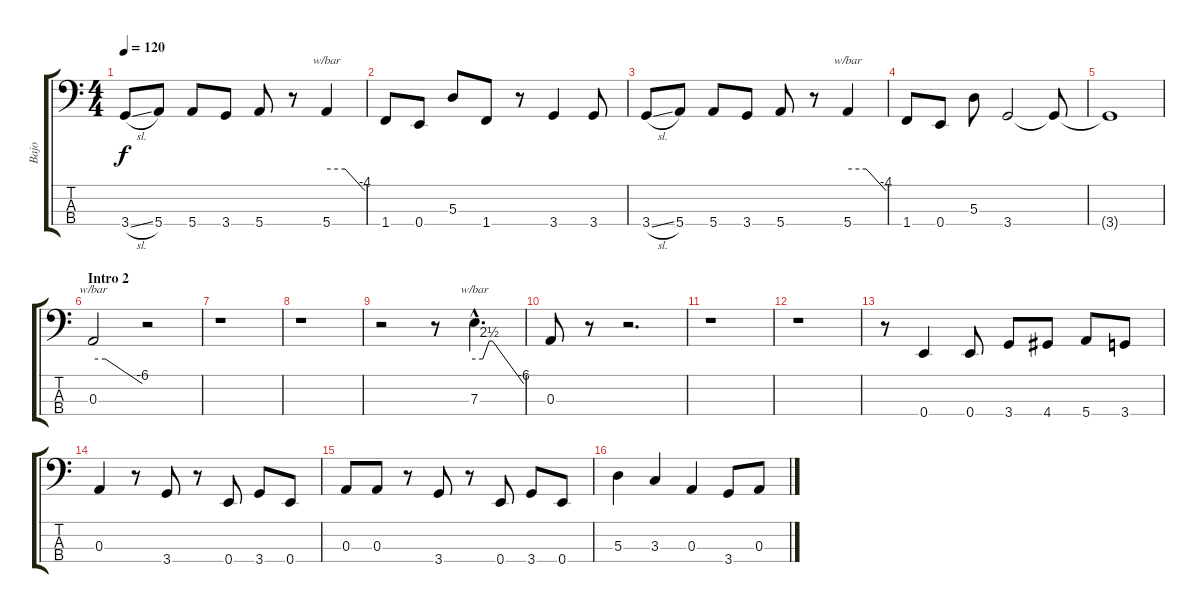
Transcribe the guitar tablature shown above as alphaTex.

\track ("Bajo" "Bajo") {instrument electricbasspick}
\staff {score tabs}
\tuning (G2 D2 A1 E1) {hide}
\ts (4 4)
\tempo 120
\clef f4
\ks c
3.4{sl}.8{dy f} 5.4.8 5.4.8 3.4.8 5.4.8 r.8 5.4.4{tbe (custom default 0 0 29 0 60 -16)} |
1.4.8 0.4.8 5.3.8 1.4.8 r.8 3.4.4 3.4.8 |
3.4{sl}.8 5.4.8 5.4.8 3.4.8 5.4.8 r.8 5.4.4{tbe (custom default 0 0 29 0 60 -16)} |
1.4.8 0.4.8 5.3.8 3.4.2 3.4{t}.8 |
3.4{t}.1 |
\section ("" "Intro 2")
0.3.2{tbe (custom default 0 0 15 0 60 -24)} r.2 |
r.1 |
r.1 |
r.2 r.8 7.3{hac}.4{d tbe (custom default 0 0 10 0 18 10 22 10 60 -24)} |
0.3.8 r.8 r.2{d} |
r.1 |
r.1 |
r.8 0.4.4 0.4.8 3.4.8 4.4.8 5.4.8 3.4.8 |
0.3.4 r.8 3.4.8 r.8 0.4.8 3.4.8 0.4.8 |
0.3.8 0.3.8 r.8 3.4.8 r.8 0.4.8 3.4.8 0.4.8 |
5.3.4 3.3.4 0.3.4 3.4.8 0.3.8
